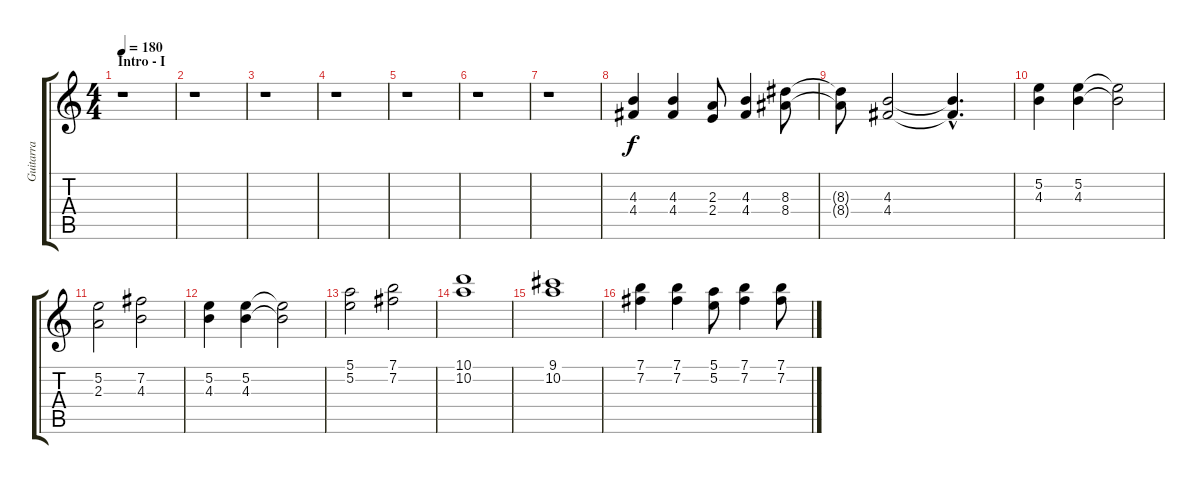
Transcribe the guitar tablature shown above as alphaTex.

\track ("Guitarra" "Guitarra") {instrument overdrivenguitar}
\staff {score tabs}
\tuning (E4 B3 G3 D3 A2 E2) {hide}
\ts (4 4)
\section ("" "Intro - I")
\tempo 180
\tempo 105
\tempo 180
\clef g2
\ks c
r.1{dy f instrument overdrivenguitar} |
r.1 |
r.1 |
r.1 |
r.1 |
r.1 |
r.1 |
(4.3 4.4).4 (4.3 4.4).4 (2.3 2.4).8 (4.3 4.4).4 (8.3 8.4).8 |
(8.3{t} 8.4{t}).8 (4.3 4.4).2 (4.3{hac t} 4.4{hac t}).4{d} |
(5.2 4.3).4 (5.2 4.3).4 (5.2{t} 4.3{t}).2 |
(5.2 2.3).2 (7.2 4.3).2 |
(5.2 4.3).4 (5.2 4.3).4 (5.2{t} 4.3{t}).2 |
(5.1 5.2).2 (7.1 7.2).2 |
(10.1 10.2).1 |
(9.1 10.2).1 |
(7.1 7.2).4 (7.1 7.2).4 (5.1 5.2).8 (7.1 7.2).4 (7.1 7.2).8
